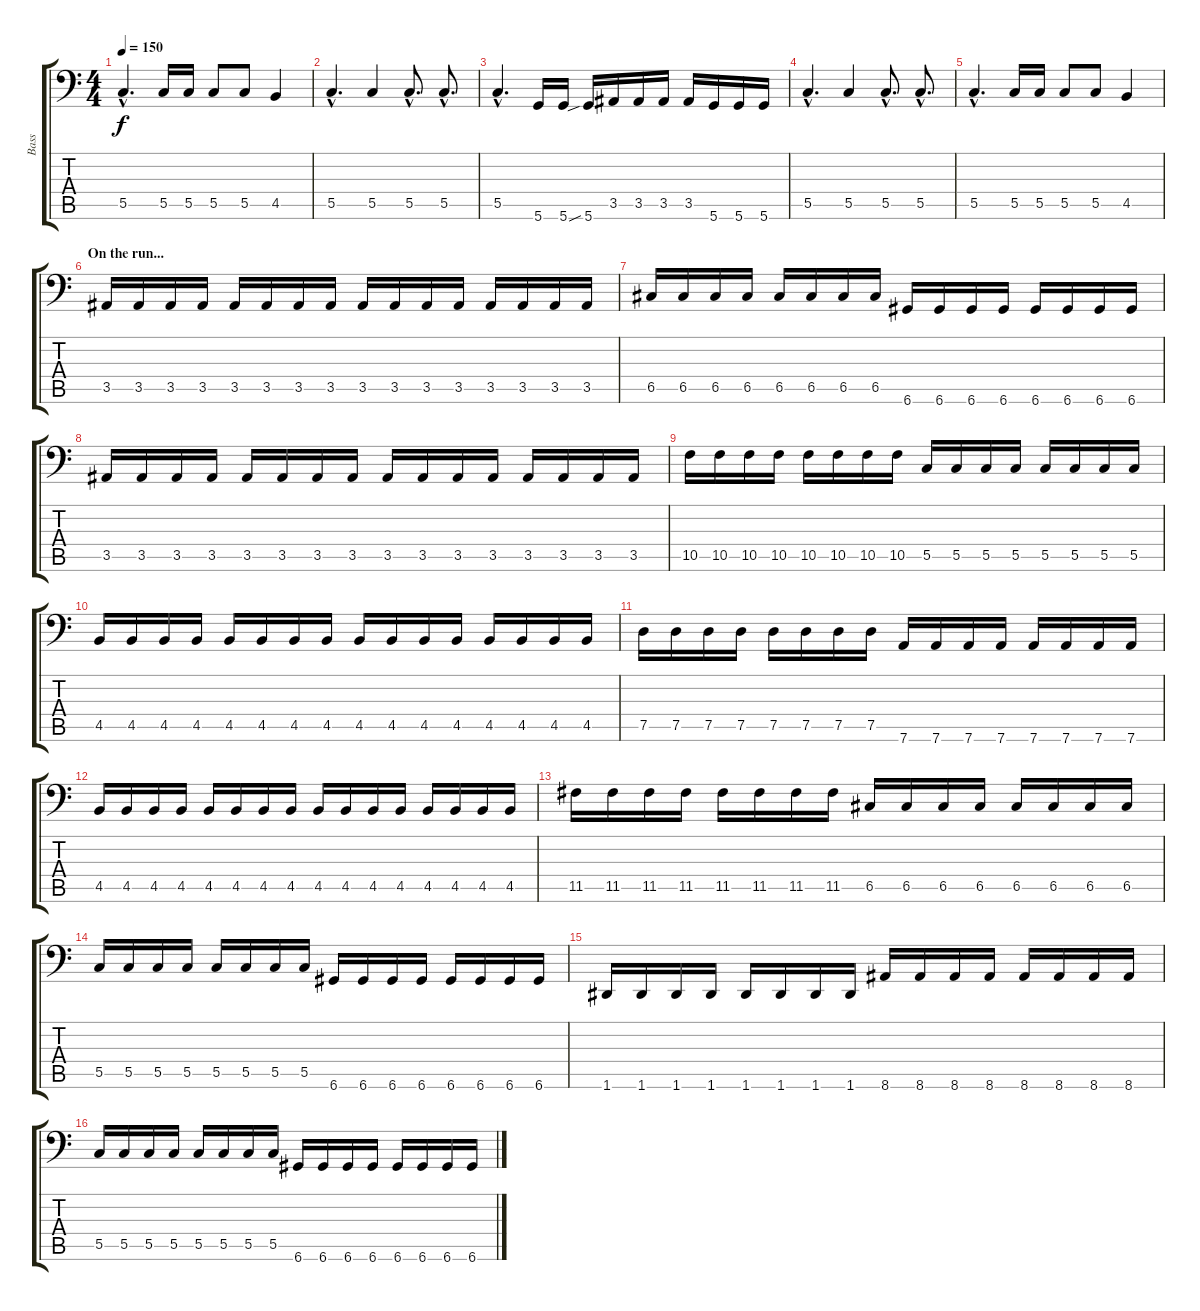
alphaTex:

\track ("Bass" "Bass") {instrument electricbasspick}
\staff {score tabs}
\tuning (D3 A2 F2 C2 G1 D1) {hide}
\ts (4 4)
\tempo 150
\clef f4
\ks c
5.5{hac}.4{d dy f} 5.5.16 5.5.16 5.5.8 5.5.8 4.5.4 |
5.5{hac}.4{d} 5.5.4 5.5{hac}.8{d} 5.5{hac}.8{d} |
5.5{hac}.4{d} 5.6.16 5.6.16 5.6{sib}.16 3.5.16 3.5.16 3.5.16 3.5.16 5.6.16 5.6.16 5.6.16 |
5.5{hac}.4{d} 5.5.4 5.5{hac}.8{d} 5.5{hac}.8{d} |
5.5{hac}.4{d} 5.5.16 5.5.16 5.5.8 5.5.8 4.5.4 |
\section ("" "On the run...")
3.5.16 3.5.16 3.5.16 3.5.16 3.5.16 3.5.16 3.5.16 3.5.16 3.5.16 3.5.16 3.5.16 3.5.16 3.5.16 3.5.16 3.5.16 3.5.16 |
6.5.16 6.5.16 6.5.16 6.5.16 6.5.16 6.5.16 6.5.16 6.5.16 6.6.16 6.6.16 6.6.16 6.6.16 6.6.16 6.6.16 6.6.16 6.6.16 |
3.5.16 3.5.16 3.5.16 3.5.16 3.5.16 3.5.16 3.5.16 3.5.16 3.5.16 3.5.16 3.5.16 3.5.16 3.5.16 3.5.16 3.5.16 3.5.16 |
10.5.16 10.5.16 10.5.16 10.5.16 10.5.16 10.5.16 10.5.16 10.5.16 5.5.16 5.5.16 5.5.16 5.5.16 5.5.16 5.5.16 5.5.16 5.5.16 |
4.5.16 4.5.16 4.5.16 4.5.16 4.5.16 4.5.16 4.5.16 4.5.16 4.5.16 4.5.16 4.5.16 4.5.16 4.5.16 4.5.16 4.5.16 4.5.16 |
7.5.16 7.5.16 7.5.16 7.5.16 7.5.16 7.5.16 7.5.16 7.5.16 7.6.16 7.6.16 7.6.16 7.6.16 7.6.16 7.6.16 7.6.16 7.6.16 |
4.5.16 4.5.16 4.5.16 4.5.16 4.5.16 4.5.16 4.5.16 4.5.16 4.5.16 4.5.16 4.5.16 4.5.16 4.5.16 4.5.16 4.5.16 4.5.16 |
11.5.16 11.5.16 11.5.16 11.5.16 11.5.16 11.5.16 11.5.16 11.5.16 6.5.16 6.5.16 6.5.16 6.5.16 6.5.16 6.5.16 6.5.16 6.5.16 |
5.5.16 5.5.16 5.5.16 5.5.16 5.5.16 5.5.16 5.5.16 5.5.16 6.6.16 6.6.16 6.6.16 6.6.16 6.6.16 6.6.16 6.6.16 6.6.16 |
1.6.16 1.6.16 1.6.16 1.6.16 1.6.16 1.6.16 1.6.16 1.6.16 8.6.16 8.6.16 8.6.16 8.6.16 8.6.16 8.6.16 8.6.16 8.6.16 |
5.5.16 5.5.16 5.5.16 5.5.16 5.5.16 5.5.16 5.5.16 5.5.16 6.6.16 6.6.16 6.6.16 6.6.16 6.6.16 6.6.16 6.6.16 6.6.16
